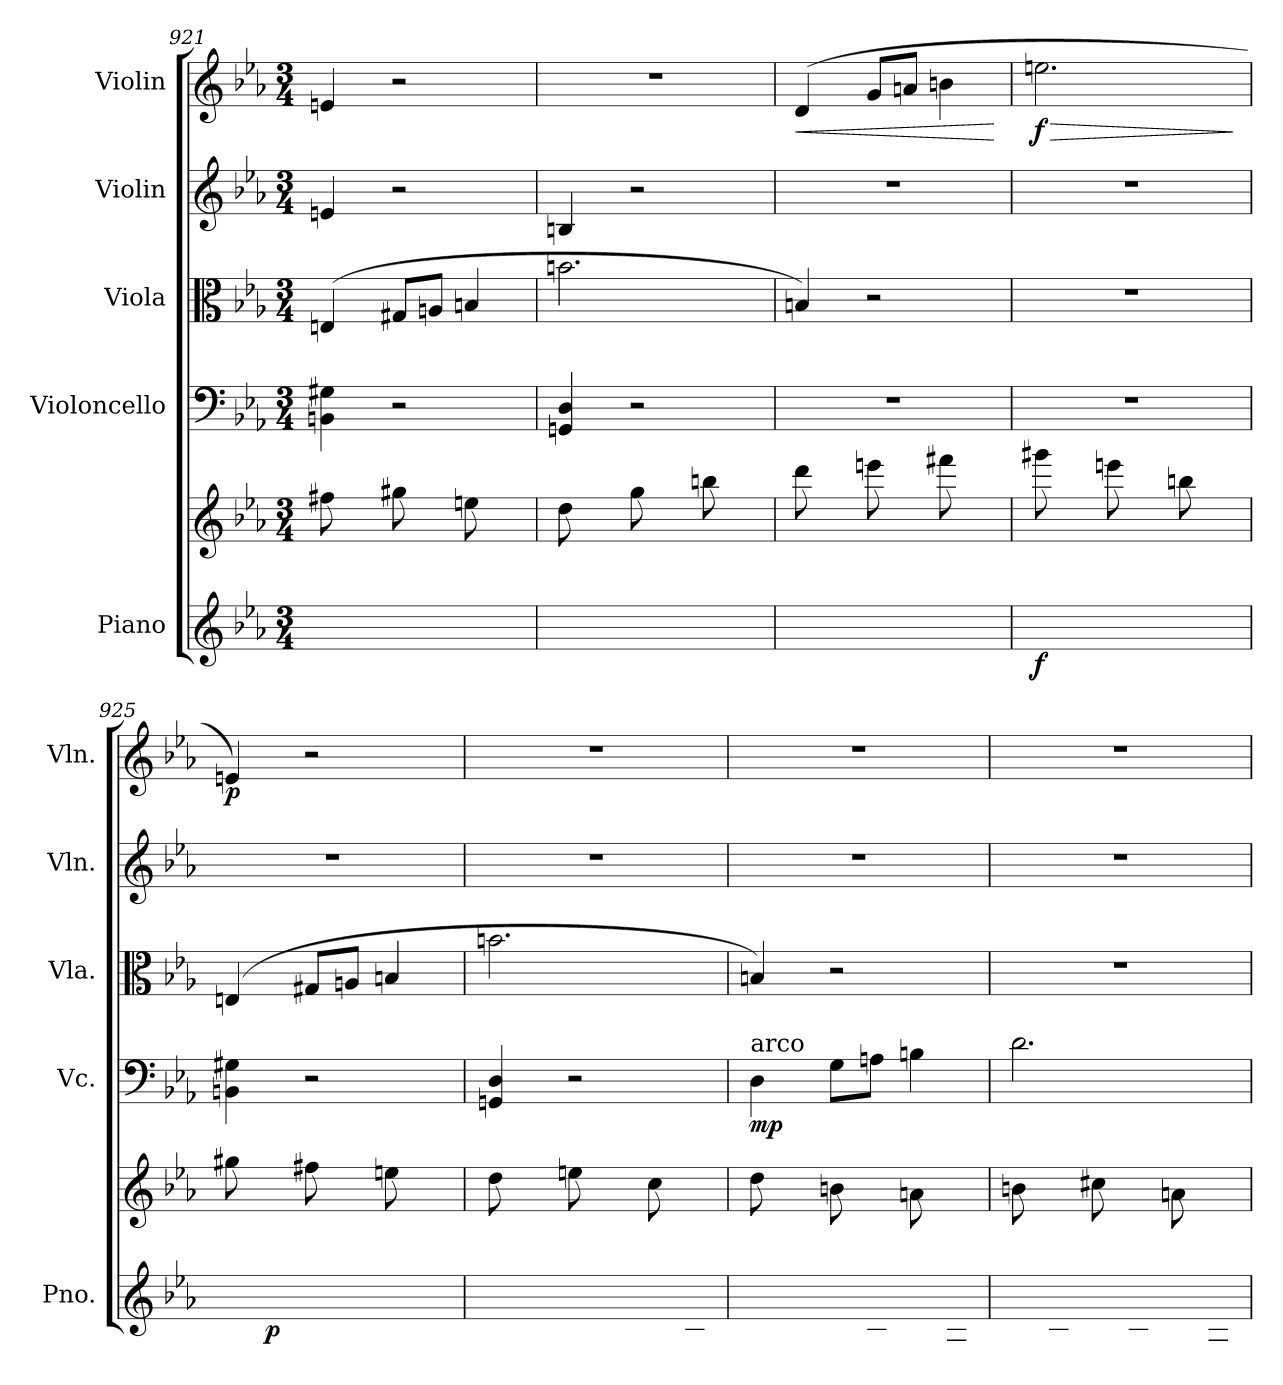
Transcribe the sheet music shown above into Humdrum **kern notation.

**kern	**kern	**dynam	**kern	**dynam	**kern	**kern	**kern	**dynam
*part5	*part5	*part5	*part4	*part4	*part3	*part2	*part1	*part1
*staff6	*staff5	*staff5/6	*staff4	*staff4	*staff3	*staff2	*staff1	*staff1
*I"Piano	*	*	*I"Violoncello	*	*I"Viola	*I"Violin	*I"Violin	*
*I'Pno.	*	*	*I'Vc.	*	*I'Vla.	*I'Vln.	*I'Vln.	*
*clefG2	*clefG2	*	*clefF4	*	*clefC3	*clefG2	*clefG2	*
*k[b-e-a-]	*k[b-e-a-]	*	*k[b-e-a-]	*	*k[b-e-a-]	*k[b-e-a-]	*k[b-e-a-]	*
*M3/4	*M3/4	*	*M3/4	*	*M3/4	*M3/4	*M3/4	*
=921	=921	=921	=921	=921	=921	=921	=921	=921
*	*^	*	*	*	*	*	*	*
8ryy	2.ryy	8ff#X\L	.	4BBn\ 4G#X\	.	(4En/	4en/	4en/	.
8f#X/	.	8ryy	.	.	.	.	.	.	.
8ryy	.	8gg#X\	.	2r	.	8G#X/L	2r	2r	.
8g#X/	.	8ryy	.	.	.	8An/J	.	.	.
8ryy	.	8een\	.	.	.	4Bn/	.	.	.
8en/J	.	8ryy	.	.	.	.	.	.	.
=922	=922	=922	=922	=922	=922	=922	=922	=922	=922
*	*	*	*	*	*	*	*	*MM250	*
8ryy	2.ryy	8dd\L	.	4GGn/ 4D/	.	2.bn\	4Bn/	2.r	.
8d/	.	8ryy	.	.	.	.	.	.	.
8ryy	.	8gg\	.	2r	.	.	2r	.	.
8g/	.	8ryy	.	.	.	.	.	.	.
8ryy	.	8bbn\	.	.	.	.	.	.	.
8bn/J	.	8ryy	.	.	.	.	.	.	.
=923	=923	=923	=923	=923	=923	=923	=923	=923	=923
!	!	!	!	!	!	!	!	!	!LO:HP:b
8ryy	2.ryy	8ddd\L	.	2.r	.	4Bn/)	2.r	(4d/	<
8dd/	.	8ryy	.	.	.	.	.	.	.
8ryy	.	8eeen\	.	.	.	2r	.	8g/L	.
8een/	.	8ryy	.	.	.	.	.	8an/J	.
8ryy	.	8fff#X\	.	.	.	.	.	4bn\	.
8ff#X/J	.	8ryy	.	.	.	.	.	.	.
*	*v	*v	*	*	*	*	*	*	*
.	.	.	.	.	.	.	.	[
!!LO:PB:g=z
=924	=924	=924	=924	=924	=924	=924	=924	=924
*	*^	*	*	*	*	*	*	*
!	!	!	!LO:DY:b=2	!	!	!	!	!	!LO:HP:b
!	!	!	!	!	!	!	!	!	!LO:DY:n=1:b
8ryy	2.ryy	8ggg#X\L	f	2.r	.	2.r	2.r	2.een\	> f
8gg#X/	.	8ryy	.	.	.	.	.	.	.
8ryy	.	8eeen\	.	.	.	.	.	.	.
8ccn/	.	8ryy	.	.	.	.	.	.	.
8ryy	.	8bbn\	.	.	.	.	.	.	.
8bn/J	.	8ryy	.	.	.	.	.	.	.
*	*v	*v	*	*	*	*	*	*	*
.	.	.	.	.	.	.	.	]
=925	=925	=925	=925	=925	=925	=925	=925	=925
*	*^	*	*	*	*	*	*	*
!	!	!	!	!	!	!	!	!	!LO:DY:b
8ryy	2.ryy	8gg#X\L	.	4BBn\ 4G#X\	.	(4En/	2.r	4en/)	p
!	!	!	!LO:DY:b=2	!	!	!	!	!	!
8g#X/	.	8ryy	p	.	.	.	.	.	.
8ryy	.	8ff#X\	.	2r	.	8G#X/L	.	2r	.
8f#X/	.	8ryy	.	.	.	8An/J	.	.	.
8ryy	.	8een\	.	.	.	4Bn/	.	.	.
8en/J	.	8ryy	.	.	.	.	.	.	.
=926	=926	=926	=926	=926	=926	=926	=926	=926	=926
8ryy	2.ryy	8dd\L	.	4GGn/ 4D/	.	2.bn\	2.r	2.r	.
8d/	.	8ryy	.	.	.	.	.	.	.
8ryy	.	8een\	.	2r	.	.	.	.	.
8en/	.	8ryy	.	.	.	.	.	.	.
8ryy	.	8cc\	.	.	.	.	.	.	.
8c/J	.	8ryy	.	.	.	.	.	.	.
=927	=927	=927	=927	=927	=927	=927	=927	=927	=927
!	!	!	!	!LO:TX:a:t=arco	!	!	!	!	!
!	!	!	!	!	!LO:DY:b	!	!	!	!
8ryy	2.ryy	8dd\L	.	4D\	mp	4Bn/)	2.r	2.r	.
8d/	.	8ryy	.	.	.	.	.	.	.
8ryy	.	8bn\	.	8G\L	.	2r	.	.	.
8Bn/	.	8ryy	.	8An\J	.	.	.	.	.
8ryy	.	8an\	.	4Bn\	.	.	.	.	.
8An/J	.	8ryy	.	.	.	.	.	.	.
!!LO:LB:g=z
=928	=928	=928	=928	=928	=928	=928	=928	=928	=928
8ryy	2.ryy	8bn\L	.	2.d\	.	2.r	2.r	2.r	.
8Bn/	.	8ryy	.	.	.	.	.	.	.
8ryy	.	8cc#X\	.	.	.	.	.	.	.
8c#X/	.	8ryy	.	.	.	.	.	.	.
8ryy	.	8an\	.	.	.	.	.	.	.
8An/J	.	8ryy	.	.	.	.	.	.	.
*	*v	*v	*	*	*	*	*	*	*
=	=	=	=	=	=	=	=	=
*-	*-	*-	*-	*-	*-	*-	*-	*-
